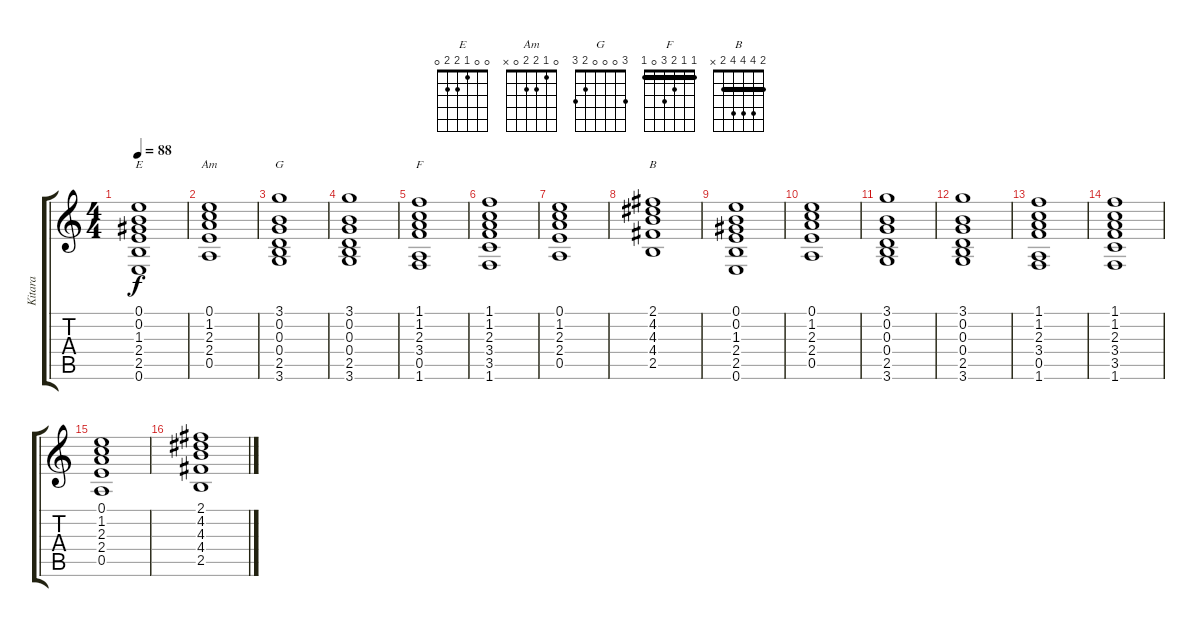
\track ("Kitara" "Kitara") {instrument acousticguitarsteel}
\staff {score tabs}
\tuning (E4 B3 G3 D3 A2 E2) {hide}
\chord ("E" 0 0 1 2 2 0)
\chord ("Am" 0 1 2 2 0 x)
\chord ("G" 3 0 0 0 2 3)
\chord ("F" 1 1 2 3 0 1) {barre 1}
\chord ("B" 2 4 4 4 2 x) {barre 2}
\ts (4 4)
\tempo 88
\clef g2
\ks c
(0.1 0.2 1.3 2.4 2.5 0.6).1{ch "E" dy f} |
(0.1 1.2 2.3 2.4 0.5).1{ch "Am"} |
(3.1 0.2 0.3 0.4 2.5 3.6).1{ch "G"} |
(3.1 0.2 0.3 0.4 2.5 3.6).1 |
(1.1 1.2 2.3 3.4 0.5 1.6).1{ch "F"} |
(1.1 1.2 2.3 3.4 3.5 1.6).1 |
(0.1 1.2 2.3 2.4 0.5).1 |
(2.1 4.2 4.3 4.4 2.5).1{ch "B"} |
(0.1 0.2 1.3 2.4 2.5 0.6).1 |
(0.1 1.2 2.3 2.4 0.5).1 |
(3.1 0.2 0.3 0.4 2.5 3.6).1 |
(3.1 0.2 0.3 0.4 2.5 3.6).1 |
(1.1 1.2 2.3 3.4 0.5 1.6).1 |
(1.1 1.2 2.3 3.4 3.5 1.6).1 |
(0.1 1.2 2.3 2.4 0.5).1 |
(2.1 4.2 4.3 4.4 2.5).1
